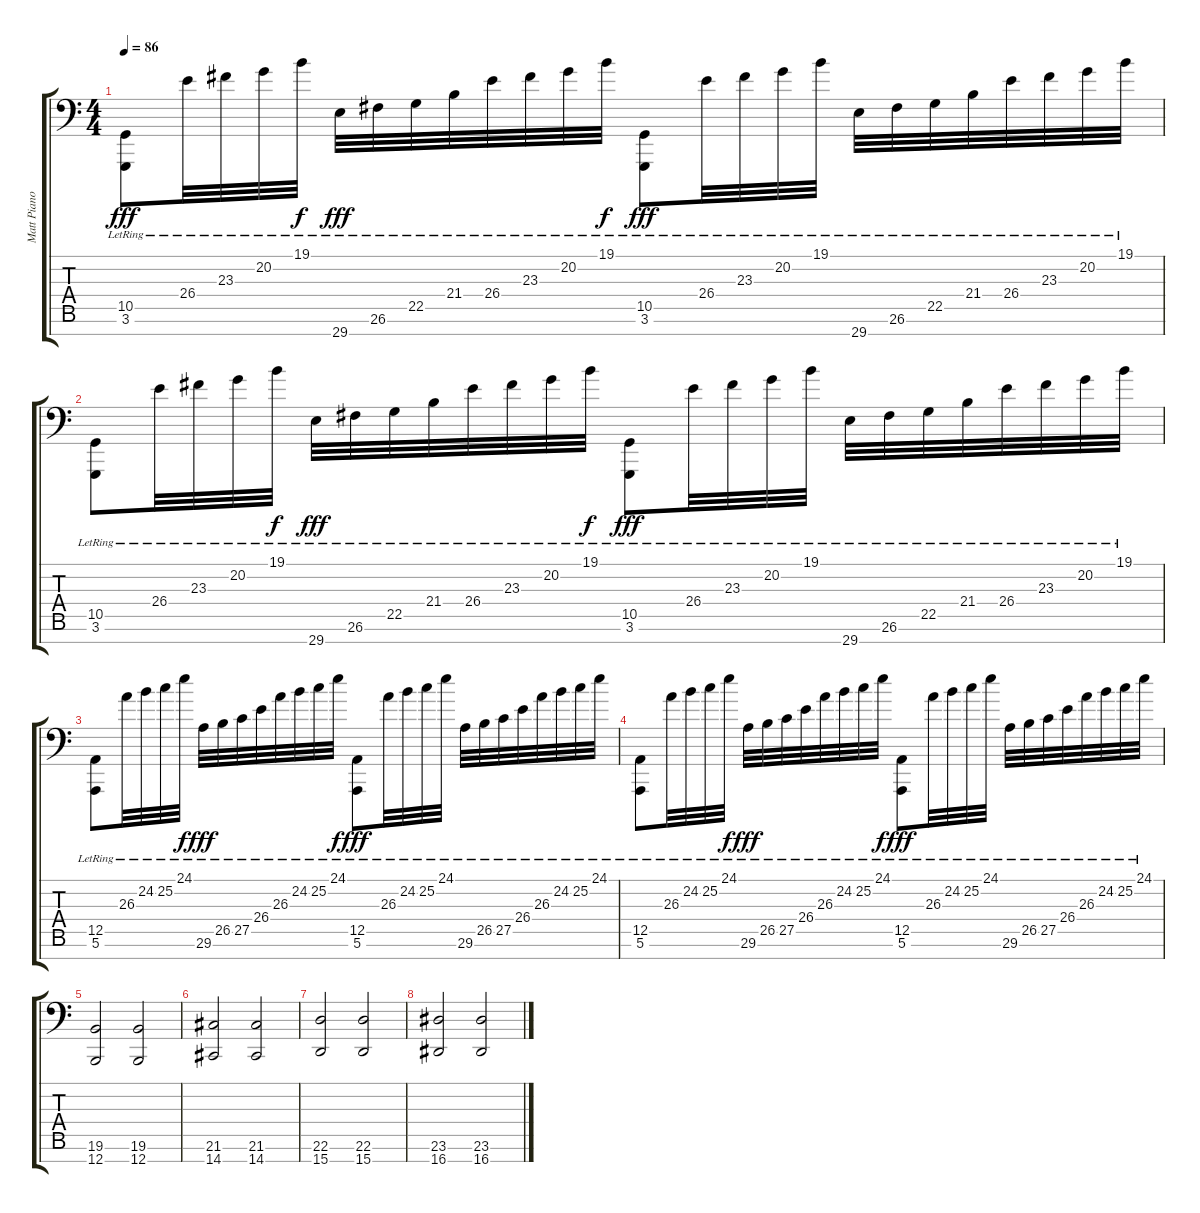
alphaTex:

\track ("Matt Piano (Intro LH)" "Matt Piano") {instrument acousticgrandpiano}
\staff {score tabs}
\tuning (E3 B2 G2 D2 A1 E1 B0) {hide}
\ts (4 4)
\tempo 86
\clef f4
\ks c
(10.5{lr} 3.6{lr}).8{dy fff} 26.4{lr}.32 23.3{lr}.32 20.2{lr}.32 19.1{lr}.32{dy f} 29.7{lr}.32{dy fff} 26.6{lr}.32 22.5{lr}.32 21.4{lr}.32 26.4{lr}.32 23.3{lr}.32 20.2{lr}.32 19.1{lr}.32{dy f} (10.5{lr} 3.6{lr}).8{dy fff} 26.4{lr}.32 23.3{lr}.32 20.2{lr}.32 19.1{lr}.32 29.7{lr}.32 26.6{lr}.32 22.5{lr}.32 21.4{lr}.32 26.4{lr}.32 23.3{lr}.32 20.2{lr}.32 19.1{lr}.32 |
(10.5{lr} 3.6{lr}).8 26.4{lr}.32 23.3{lr}.32 20.2{lr}.32 19.1{lr}.32{dy f} 29.7{lr}.32{dy fff} 26.6{lr}.32 22.5{lr}.32 21.4{lr}.32 26.4{lr}.32 23.3{lr}.32 20.2{lr}.32 19.1{lr}.32{dy f} (10.5{lr} 3.6{lr}).8{dy fff} 26.4{lr}.32 23.3{lr}.32 20.2{lr}.32 19.1{lr}.32 29.7{lr}.32 26.6{lr}.32 22.5{lr}.32 21.4{lr}.32 26.4{lr}.32 23.3{lr}.32 20.2{lr}.32 19.1{lr}.32 |
(12.5{lr} 5.6{lr}).8 26.3{lr}.32 24.2{lr}.32 25.2{lr}.32 24.1{lr}.32{dy f} 29.6{lr}.32{dy fff} 26.5{lr}.32 27.5{lr}.32 26.4{lr}.32 26.3{lr}.32 24.2{lr}.32 25.2{lr}.32 24.1{lr}.32{dy f} (12.5{lr} 5.6{lr}).8{dy fff} 26.3{lr}.32 24.2{lr}.32 25.2{lr}.32 24.1{lr}.32 29.6{lr}.32 26.5{lr}.32 27.5{lr}.32 26.4{lr}.32 26.3{lr}.32 24.2{lr}.32 25.2{lr}.32 24.1{lr}.32 |
(12.5{lr} 5.6{lr}).8 26.3{lr}.32 24.2{lr}.32 25.2{lr}.32 24.1{lr}.32{dy f} 29.6{lr}.32{dy fff} 26.5{lr}.32 27.5{lr}.32 26.4{lr}.32 26.3{lr}.32 24.2{lr}.32 25.2{lr}.32 24.1{lr}.32{dy f} (12.5{lr} 5.6{lr}).8{dy fff} 26.3{lr}.32 24.2{lr}.32 25.2{lr}.32 24.1{lr}.32 29.6{lr}.32 26.5{lr}.32 27.5{lr}.32 26.4{lr}.32 26.3{lr}.32 24.2{lr}.32 25.2{lr}.32 24.1{lr}.32 |
(19.6 12.7).2 (19.6 12.7).2 |
(21.6 14.7).2 (21.6 14.7).2 |
(22.6 15.7).2 (22.6 15.7).2 |
(23.6 16.7).2 (23.6 16.7).2
